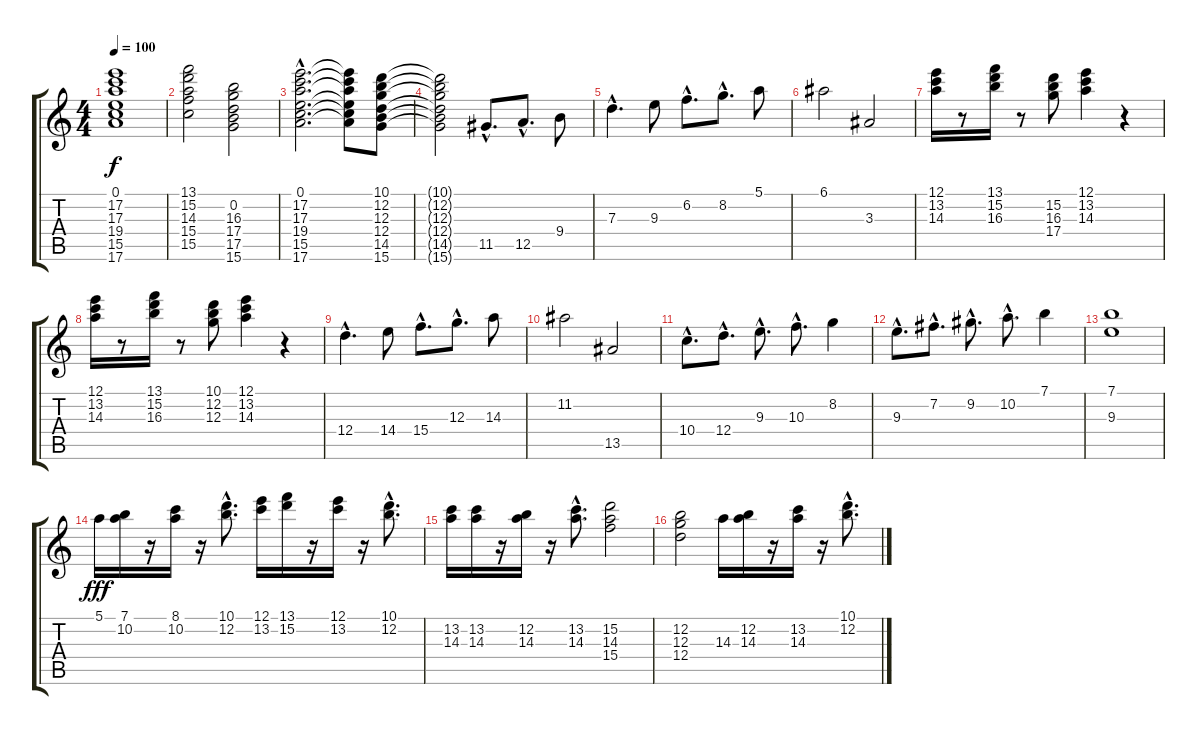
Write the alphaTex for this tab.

\track "" {instrument distortionguitar}
\staff {score tabs}
\tuning (E4 B3 G3 D3 A2 E2) {hide}
\ts (4 4)
\tempo 100
\clef g2
\ks c
(0.1 17.2 17.3 19.4 15.5 17.6).1{dy f} |
(13.1 15.2 14.3 15.4 15.5).2 (0.2 16.3 17.4 17.5 15.6).2 |
(0.1{hac} 17.2{hac} 17.3{hac} 19.4{hac} 15.5{hac} 17.6{hac}).2{d} (0.1{t} 17.2{t} 17.3{t} 19.4{t} 15.5{t} 17.6{t}).8 (10.1 12.2 12.3 12.4 14.5 15.6).8 |
(10.1{t} 12.2{t} 12.3{t} 12.4{t} 14.5{t} 15.6{t}).2 11.5{hac}.8{d} 12.5{hac}.8{d} 9.4.8 |
7.3{hac}.4{d} 9.3.8 6.2{hac}.8{d} 8.2{hac}.8{d} 5.1.8 |
6.1.2 3.3.2 |
(12.1 13.2 14.3).16 r.8 (13.1 15.2 16.3).16 r.8 (15.2 16.3 17.4).8 (12.1 13.2 14.3).4 r.4 |
(12.1 13.2 14.3).16 r.8 (13.1 15.2 16.3).16 r.8 (10.1 12.2 12.3).8 (12.1 13.2 14.3).4 r.4 |
12.4{hac}.4{d} 14.4.8 15.4{hac}.8{d} 12.3{hac}.8{d} 14.3.8 |
11.2.2 13.5.2 |
10.4{hac}.8{d} 12.4{hac}.8{d} 9.3{hac}.8{d} 10.3{hac}.8{d} 8.2.4 |
9.3{hac}.8{d} 7.2{hac}.8{d} 9.2{hac}.8{d} 10.2{hac}.8{d} 7.1.4 |
(7.1 9.3).1 |
5.1.16{dy fff} (7.1 10.2).16 r.16 (8.1 10.2).16 r.16 (10.1{hac} 12.2{hac}).8{d} (12.1 13.2).16 (13.1 15.2).16 r.16 (12.1 13.2).16 r.16 (10.1{hac} 12.2{hac}).8{d} |
(13.2 14.3).16 (13.2 14.3).16 r.16 (12.2 14.3).16 r.16 (13.2{hac} 14.3{hac}).8{d} (15.2 14.3 15.4).2 |
(12.2 12.3 12.4).2 14.3.16 (12.2 14.3).16 r.16 (13.2 14.3).16 r.16 (10.1{hac} 12.2{hac}).8{d}
